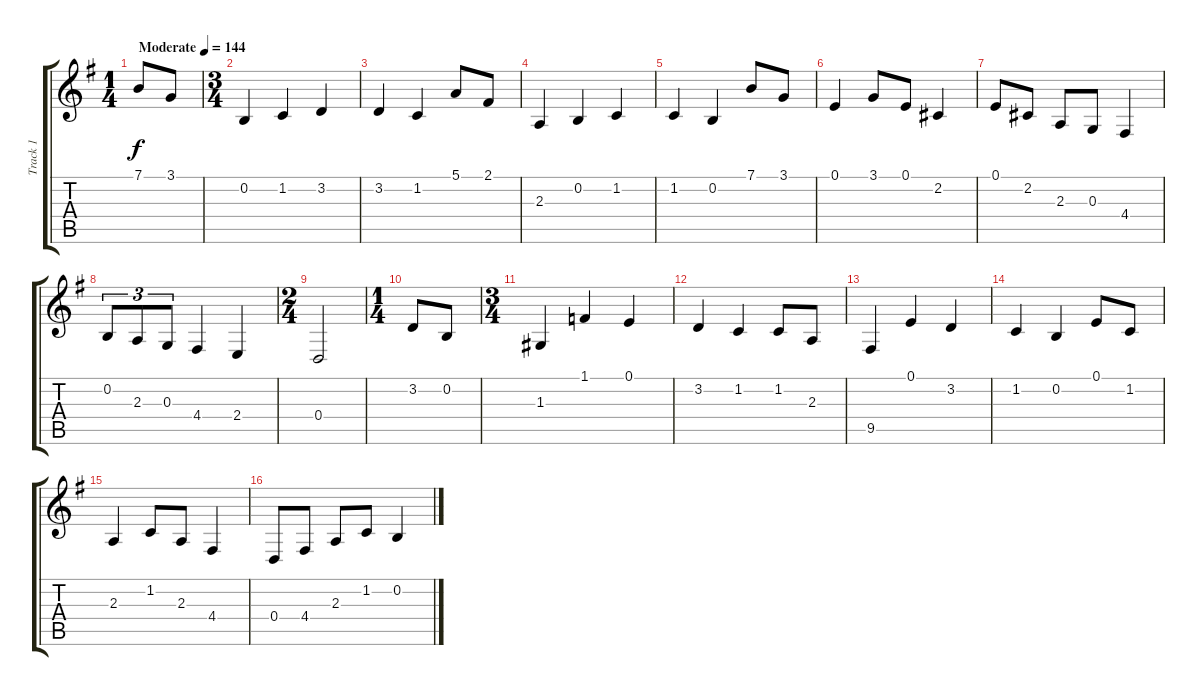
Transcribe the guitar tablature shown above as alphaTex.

\track ("Track 1" "Track 1") {instrument acousticgrandpiano}
\staff {score tabs}
\tuning (E4 B3 G3 D3 A2 E2) {hide}
\ts (1 4)
\tempo (144 "Moderate")
\clef g2
\ks g
7.1.8{dy f instrument acousticgrandpiano} 3.1.8 |
\ts (3 4)
0.2.4 1.2.4 3.2.4 |
3.2.4 1.2.4 5.1.8 2.1.8 |
2.3.4 0.2.4 1.2.4 |
1.2.4 0.2.4 7.1.8 3.1.8 |
0.1.4 3.1.8 0.1.8 2.2.4 |
0.1.8 2.2.8 2.3.8 0.3.8 4.4.4 |
0.2.8{tu (3 2)} 2.3.8{tu (3 2)} 0.3.8{tu (3 2)} 4.4.4 2.4.4 |
\ts (2 4)
0.4.2 |
\ts (1 4)
3.2.8 0.2.8 |
\ts (3 4)
1.3.4 1.1.4 0.1.4 |
3.2.4 1.2.4 1.2.8 2.3.8 |
9.5.4 0.1.4 3.2.4 |
1.2.4 0.2.4 0.1.8 1.2.8 |
2.3.4 1.2.8 2.3.8 4.4.4 |
0.4.8 4.4.8 2.3.8 1.2.8 0.2.4
